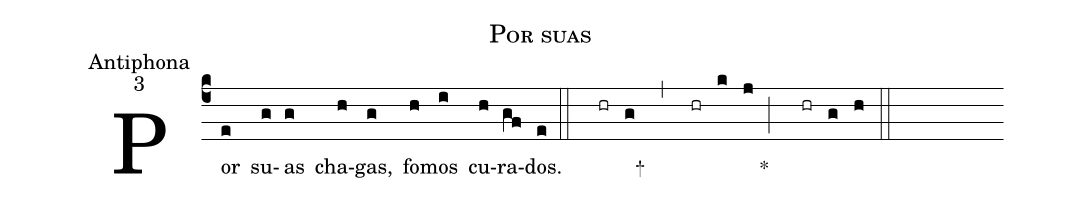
name:Por suas;
office-part:Antiphona;
mode:3;
%%
(c4) Por(e) su(g)as(g) cha(h)gas,(g) fo(h)mos(i) cu(h)ra(gf)dos.(e) (::) () (hr)(g) + ()(,) () (hr)(k)(j) * (;) ()(hr) (g) (h) (::)
